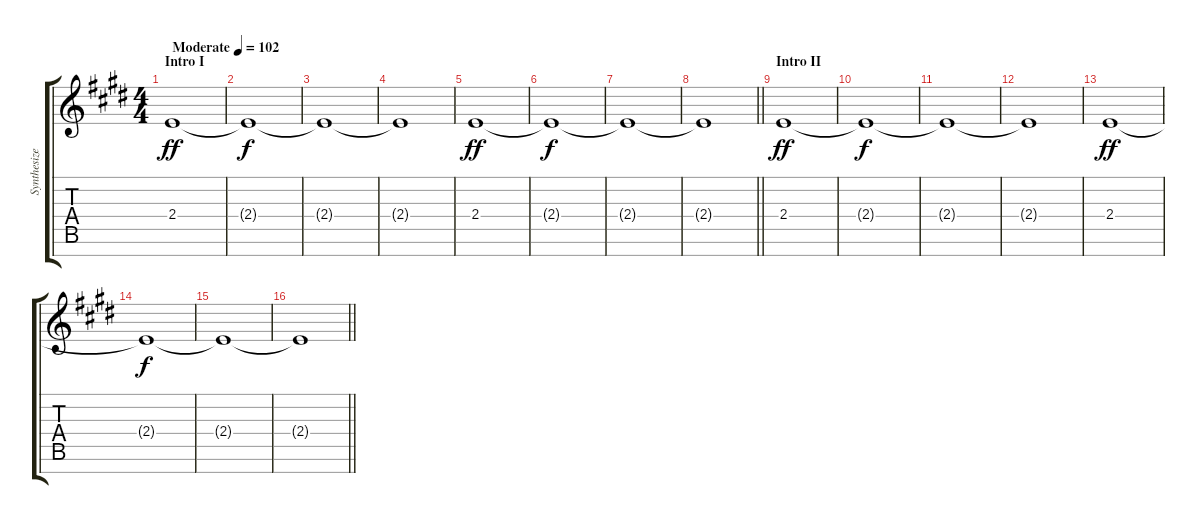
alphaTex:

\track ("Synthesizer" "Synthesize") {instrument pad2warm}
\staff {score tabs}
\tuning (E5 B4 G4 D4 A3 E3 B2) {hide}
\ts (4 4)
\section ("" "Intro I")
\tempo (102 "Moderate")
\clef g2
\ks e
2.4.1{dy ff instrument pad2warm} |
2.4{t}.1{dy f} |
2.4{t}.1 |
2.4{t}.1 |
2.4.1{dy ff} |
2.4{t}.1{dy f} |
2.4{t}.1 |
\barLineRight lightlight
2.4{t}.1 |
\section ("" "Intro II")
2.4.1{dy ff} |
2.4{t}.1{dy f} |
2.4{t}.1 |
2.4{t}.1 |
2.4.1{dy ff} |
2.4{t}.1{dy f} |
2.4{t}.1 |
\barLineRight lightlight
2.4{t}.1
